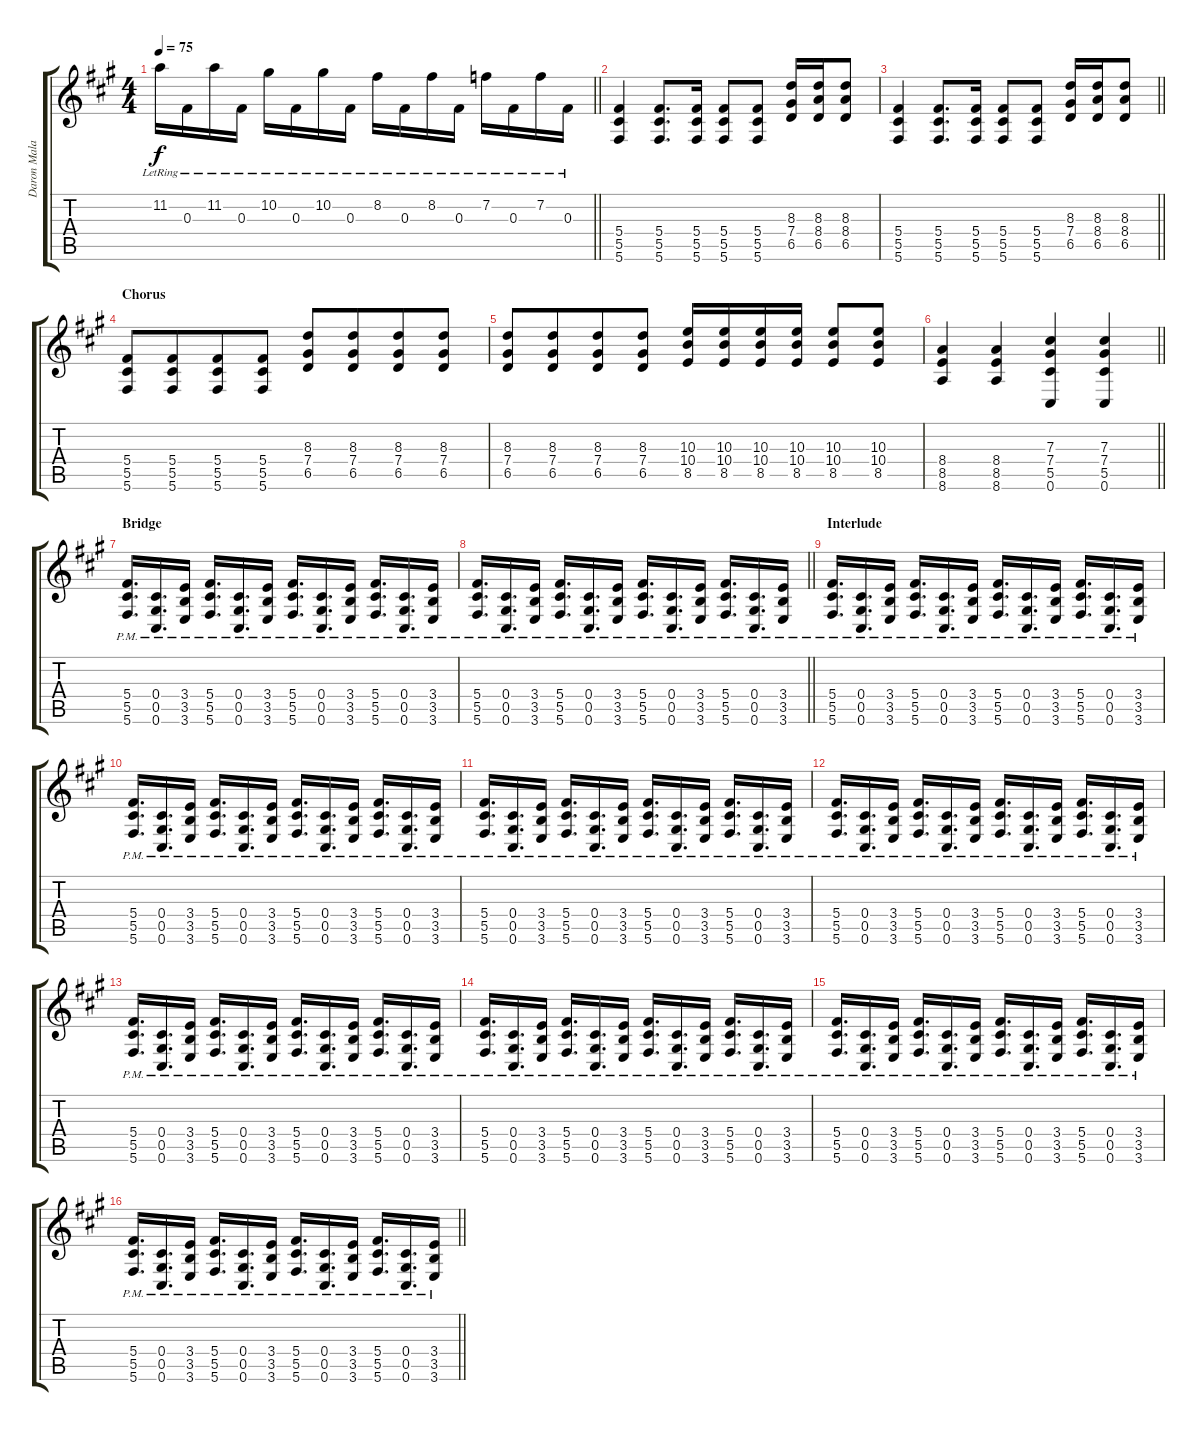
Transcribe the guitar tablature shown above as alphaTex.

\track ("Daron Malakian [Lead Guitar]" "Daron Mala") {instrument electricguitarjazz}
\staff {score tabs}
\tuning (Eb4 Bb3 Gb3 Db3 Ab2 Db2) {hide}
\ts (4 4)
\tempo 75
\clef g2
\barLineRight lightlight
\ks f#minor
11.2{lr}.16{dy f} 0.3{lr}.16 11.2{lr}.16 0.3{lr}.16 10.2{lr}.16 0.3{lr}.16 10.2{lr}.16 0.3{lr}.16 8.2{lr}.16 0.3{lr}.16 8.2{lr}.16 0.3{lr}.16 7.2{lr}.16 0.3{lr}.16 7.2{lr}.16 0.3{lr}.16 |
(5.4 5.5 5.6).4{instrument distortionguitar} (5.4 5.5 5.6).8{d} (5.4 5.5 5.6).16 (5.4 5.5 5.6).8 (5.4 5.5 5.6).8 (8.3 7.4 6.5).16 (8.3 8.4 6.5).16 (8.3 8.4 6.5).8 |
\barLineRight lightlight
(5.4 5.5 5.6).4 (5.4 5.5 5.6).8{d} (5.4 5.5 5.6).16 (5.4 5.5 5.6).8 (5.4 5.5 5.6).8 (8.3 7.4 6.5).16 (8.3 8.4 6.5).16 (8.3 8.4 6.5).8 |
\section ("" "Chorus")
(5.4 5.5 5.6).8 (5.4 5.5 5.6).8{beam merge} (5.4 5.5 5.6).8 (5.4 5.5 5.6).8 (8.3 7.4 6.5).8 (8.3 7.4 6.5).8{beam merge} (8.3 7.4 6.5).8 (8.3 7.4 6.5).8 |
(8.3 7.4 6.5).8 (8.3 7.4 6.5).8{beam merge} (8.3 7.4 6.5).8 (8.3 7.4 6.5).8 (10.3 10.4 8.5).16 (10.3 10.4 8.5).16 (10.3 10.4 8.5).16 (10.3 10.4 8.5).16 (10.3 10.4 8.5).8 (10.3 10.4 8.5).8 |
\barLineRight lightlight
(8.4 8.5 8.6).4 (8.4 8.5 8.6).4 (7.3 7.4 5.5 0.6).4 (7.3 7.4 5.5 0.6).4 |
\section ("" "Bridge")
(5.4{pm} 5.5{pm} 5.6{pm}).16{d} (0.4{pm} 0.5{pm} 0.6{pm}).16{d} (3.4{pm} 3.5{pm} 3.6{pm}).16 (5.4{pm} 5.5{pm} 5.6{pm}).16{d} (0.4{pm} 0.5{pm} 0.6{pm}).16{d} (3.4{pm} 3.5{pm} 3.6{pm}).16 (5.4{pm} 5.5{pm} 5.6{pm}).16{d} (0.4{pm} 0.5{pm} 0.6{pm}).16{d} (3.4{pm} 3.5{pm} 3.6{pm}).16 (5.4{pm} 5.5{pm} 5.6{pm}).16{d} (0.4{pm} 0.5{pm} 0.6{pm}).16{d} (3.4{pm} 3.5{pm} 3.6{pm}).16 |
\barLineRight lightlight
(5.4{pm} 5.5{pm} 5.6{pm}).16{d} (0.4{pm} 0.5{pm} 0.6{pm}).16{d} (3.4{pm} 3.5{pm} 3.6{pm}).16 (5.4{pm} 5.5{pm} 5.6{pm}).16{d} (0.4{pm} 0.5{pm} 0.6{pm}).16{d} (3.4{pm} 3.5{pm} 3.6{pm}).16 (5.4{pm} 5.5{pm} 5.6{pm}).16{d} (0.4{pm} 0.5{pm} 0.6{pm}).16{d} (3.4{pm} 3.5{pm} 3.6{pm}).16 (5.4{pm} 5.5{pm} 5.6{pm}).16{d} (0.4{pm} 0.5{pm} 0.6{pm}).16{d} (3.4{pm} 3.5{pm} 3.6{pm}).16 |
\section ("" "Interlude")
(5.4{pm} 5.5{pm} 5.6{pm}).16{d} (0.4{pm} 0.5{pm} 0.6{pm}).16{d} (3.4{pm} 3.5{pm} 3.6{pm}).16 (5.4{pm} 5.5{pm} 5.6{pm}).16{d} (0.4{pm} 0.5{pm} 0.6{pm}).16{d} (3.4{pm} 3.5{pm} 3.6{pm}).16 (5.4{pm} 5.5{pm} 5.6{pm}).16{d} (0.4{pm} 0.5{pm} 0.6{pm}).16{d} (3.4{pm} 3.5{pm} 3.6{pm}).16 (5.4{pm} 5.5{pm} 5.6{pm}).16{d} (0.4{pm} 0.5{pm} 0.6{pm}).16{d} (3.4{pm} 3.5{pm} 3.6{pm}).16 |
(5.4{pm} 5.5{pm} 5.6{pm}).16{d} (0.4{pm} 0.5{pm} 0.6{pm}).16{d} (3.4{pm} 3.5{pm} 3.6{pm}).16 (5.4{pm} 5.5{pm} 5.6{pm}).16{d} (0.4{pm} 0.5{pm} 0.6{pm}).16{d} (3.4{pm} 3.5{pm} 3.6{pm}).16 (5.4{pm} 5.5{pm} 5.6{pm}).16{d} (0.4{pm} 0.5{pm} 0.6{pm}).16{d} (3.4{pm} 3.5{pm} 3.6{pm}).16 (5.4{pm} 5.5{pm} 5.6{pm}).16{d} (0.4{pm} 0.5{pm} 0.6{pm}).16{d} (3.4{pm} 3.5{pm} 3.6{pm}).16 |
(5.4{pm} 5.5{pm} 5.6{pm}).16{d} (0.4{pm} 0.5{pm} 0.6{pm}).16{d} (3.4{pm} 3.5{pm} 3.6{pm}).16 (5.4{pm} 5.5{pm} 5.6{pm}).16{d} (0.4{pm} 0.5{pm} 0.6{pm}).16{d} (3.4{pm} 3.5{pm} 3.6{pm}).16 (5.4{pm} 5.5{pm} 5.6{pm}).16{d} (0.4{pm} 0.5{pm} 0.6{pm}).16{d} (3.4{pm} 3.5{pm} 3.6{pm}).16 (5.4{pm} 5.5{pm} 5.6{pm}).16{d} (0.4{pm} 0.5{pm} 0.6{pm}).16{d} (3.4{pm} 3.5{pm} 3.6{pm}).16 |
(5.4{pm} 5.5{pm} 5.6{pm}).16{d} (0.4{pm} 0.5{pm} 0.6{pm}).16{d} (3.4{pm} 3.5{pm} 3.6{pm}).16 (5.4{pm} 5.5{pm} 5.6{pm}).16{d} (0.4{pm} 0.5{pm} 0.6{pm}).16{d} (3.4{pm} 3.5{pm} 3.6{pm}).16 (5.4{pm} 5.5{pm} 5.6{pm}).16{d} (0.4{pm} 0.5{pm} 0.6{pm}).16{d} (3.4{pm} 3.5{pm} 3.6{pm}).16 (5.4{pm} 5.5{pm} 5.6{pm}).16{d} (0.4{pm} 0.5{pm} 0.6{pm}).16{d} (3.4{pm} 3.5{pm} 3.6{pm}).16 |
(5.4{pm} 5.5{pm} 5.6{pm}).16{d} (0.4{pm} 0.5{pm} 0.6{pm}).16{d} (3.4{pm} 3.5{pm} 3.6{pm}).16 (5.4{pm} 5.5{pm} 5.6{pm}).16{d} (0.4{pm} 0.5{pm} 0.6{pm}).16{d} (3.4{pm} 3.5{pm} 3.6{pm}).16 (5.4{pm} 5.5{pm} 5.6{pm}).16{d} (0.4{pm} 0.5{pm} 0.6{pm}).16{d} (3.4{pm} 3.5{pm} 3.6{pm}).16 (5.4{pm} 5.5{pm} 5.6{pm}).16{d} (0.4{pm} 0.5{pm} 0.6{pm}).16{d} (3.4{pm} 3.5{pm} 3.6{pm}).16 |
(5.4{pm} 5.5{pm} 5.6{pm}).16{d} (0.4{pm} 0.5{pm} 0.6{pm}).16{d} (3.4{pm} 3.5{pm} 3.6{pm}).16 (5.4{pm} 5.5{pm} 5.6{pm}).16{d} (0.4{pm} 0.5{pm} 0.6{pm}).16{d} (3.4{pm} 3.5{pm} 3.6{pm}).16 (5.4{pm} 5.5{pm} 5.6{pm}).16{d} (0.4{pm} 0.5{pm} 0.6{pm}).16{d} (3.4{pm} 3.5{pm} 3.6{pm}).16 (5.4{pm} 5.5{pm} 5.6{pm}).16{d} (0.4{pm} 0.5{pm} 0.6{pm}).16{d} (3.4{pm} 3.5{pm} 3.6{pm}).16 |
(5.4{pm} 5.5{pm} 5.6{pm}).16{d} (0.4{pm} 0.5{pm} 0.6{pm}).16{d} (3.4{pm} 3.5{pm} 3.6{pm}).16 (5.4{pm} 5.5{pm} 5.6{pm}).16{d} (0.4{pm} 0.5{pm} 0.6{pm}).16{d} (3.4{pm} 3.5{pm} 3.6{pm}).16 (5.4{pm} 5.5{pm} 5.6{pm}).16{d} (0.4{pm} 0.5{pm} 0.6{pm}).16{d} (3.4{pm} 3.5{pm} 3.6{pm}).16 (5.4{pm} 5.5{pm} 5.6{pm}).16{d} (0.4{pm} 0.5{pm} 0.6{pm}).16{d} (3.4{pm} 3.5{pm} 3.6{pm}).16 |
\barLineRight lightlight
(5.4{pm} 5.5{pm} 5.6{pm}).16{d} (0.4{pm} 0.5{pm} 0.6{pm}).16{d} (3.4{pm} 3.5{pm} 3.6{pm}).16 (5.4{pm} 5.5{pm} 5.6{pm}).16{d} (0.4{pm} 0.5{pm} 0.6{pm}).16{d} (3.4{pm} 3.5{pm} 3.6{pm}).16 (5.4{pm} 5.5{pm} 5.6{pm}).16{d} (0.4{pm} 0.5{pm} 0.6{pm}).16{d} (3.4{pm} 3.5{pm} 3.6{pm}).16 (5.4{pm} 5.5{pm} 5.6{pm}).16{d} (0.4{pm} 0.5{pm} 0.6{pm}).16{d} (3.4{pm} 3.5{pm} 3.6{pm}).16
